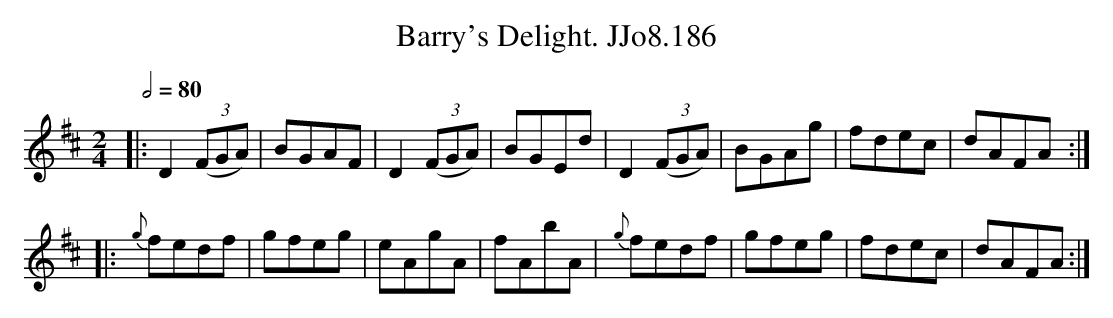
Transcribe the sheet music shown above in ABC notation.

X:1
T:Barry's Delight. JJo8.186
M:2/4
L:1/8
Q:1/2=80
K:D
|:D2((3FGA)|BGAF|D2((3FGA)|BGEd|D2((3FGA)|BGAg|fdec|dAFA:|
|:{g}fedf|gfeg|eAgA|fAbA|{g}fedf|gfeg|fdec|dAFA:|
